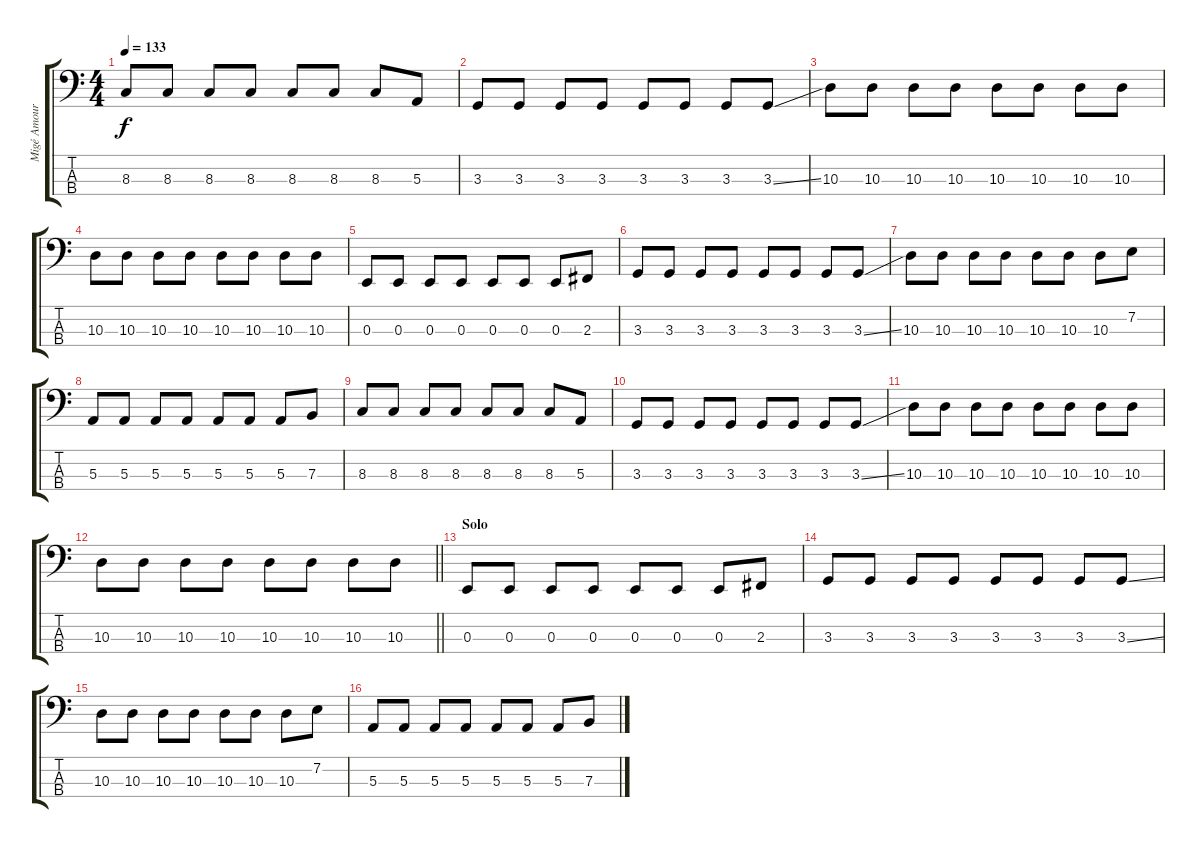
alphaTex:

\track ("Migé Amour (Bass)" "Migé Amour") {instrument electricbassfinger}
\staff {score tabs}
\tuning (D2 A1 E1 B0) {hide}
\ts (4 4)
\tempo 133
\clef f4
\ks c
8.3.8{dy f} 8.3.8 8.3.8 8.3.8 8.3.8 8.3.8 8.3.8 5.3.8 |
3.3.8 3.3.8 3.3.8 3.3.8 3.3.8 3.3.8 3.3.8 3.3{ss}.8 |
10.3.8 10.3.8 10.3.8 10.3.8 10.3.8 10.3.8 10.3.8 10.3.8 |
10.3.8 10.3.8 10.3.8 10.3.8 10.3.8 10.3.8 10.3.8 10.3.8 |
0.3.8 0.3.8 0.3.8 0.3.8 0.3.8 0.3.8 0.3.8 2.3.8 |
3.3.8 3.3.8 3.3.8 3.3.8 3.3.8 3.3.8 3.3.8 3.3{ss}.8 |
10.3.8 10.3.8 10.3.8 10.3.8 10.3.8 10.3.8 10.3.8 7.2.8 |
5.3.8 5.3.8 5.3.8 5.3.8 5.3.8 5.3.8 5.3.8 7.3.8 |
8.3.8 8.3.8 8.3.8 8.3.8 8.3.8 8.3.8 8.3.8 5.3.8 |
3.3.8 3.3.8 3.3.8 3.3.8 3.3.8 3.3.8 3.3.8 3.3{ss}.8 |
10.3.8 10.3.8 10.3.8 10.3.8 10.3.8 10.3.8 10.3.8 10.3.8 |
\barLineRight lightlight
10.3.8 10.3.8 10.3.8 10.3.8 10.3.8 10.3.8 10.3.8 10.3.8 |
\section ("" "Solo")
0.3.8 0.3.8 0.3.8 0.3.8 0.3.8 0.3.8 0.3.8 2.3.8 |
3.3.8 3.3.8 3.3.8 3.3.8 3.3.8 3.3.8 3.3.8 3.3{ss}.8 |
10.3.8 10.3.8 10.3.8 10.3.8 10.3.8 10.3.8 10.3.8 7.2.8 |
5.3.8 5.3.8 5.3.8 5.3.8 5.3.8 5.3.8 5.3.8 7.3.8
